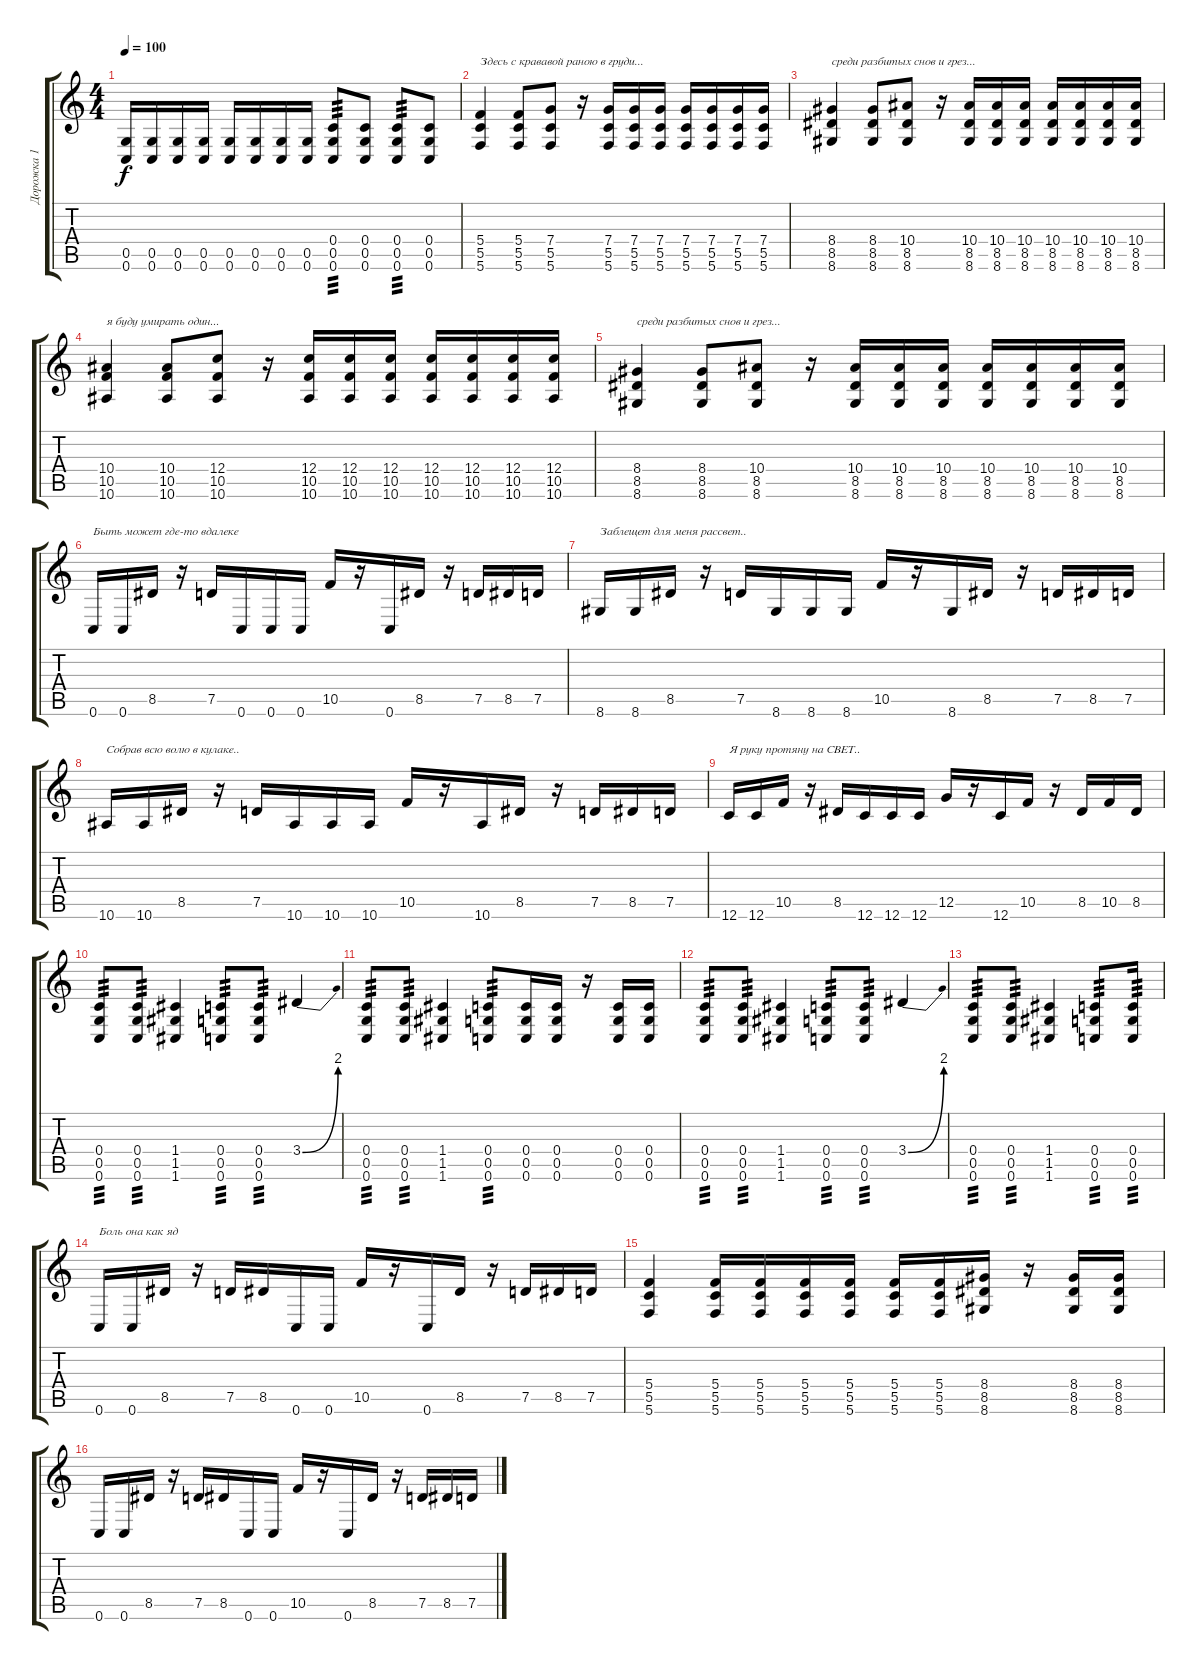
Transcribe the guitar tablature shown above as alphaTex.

\track ("Дорожка 1" "Дорожка 1") {instrument overdrivenguitar}
\staff {score tabs}
\tuning (D4 A3 F3 C3 G2 C2) {hide}
\ts (4 4)
\tempo 100
\clef g2
\ks c
(0.5 0.6).16{dy f} (0.5 0.6).16 (0.5 0.6).16 (0.5 0.6).16 (0.5 0.6).16 (0.5 0.6).16 (0.5 0.6).16 (0.5 0.6).16 (0.4 0.5 0.6).8{tp 3} (0.4 0.5 0.6).8 (0.4 0.5 0.6).8{tp 3} (0.4 0.5 0.6).8 |
(5.4 5.5 5.6).4{txt "Здесь с крававой раною в груди..."} (5.4 5.5 5.6).8 (7.4 5.5 5.6).8 r.16 (7.4 5.5 5.6).16 (7.4 5.5 5.6).16 (7.4 5.5 5.6).16 (7.4 5.5 5.6).16 (7.4 5.5 5.6).16 (7.4 5.5 5.6).16 (7.4 5.5 5.6).16 |
(8.4 8.5 8.6).4{txt "среди разбитых снов и грез..."} (8.4 8.5 8.6).8 (10.4 8.5 8.6).8 r.16 (10.4 8.5 8.6).16 (10.4 8.5 8.6).16 (10.4 8.5 8.6).16 (10.4 8.5 8.6).16 (10.4 8.5 8.6).16 (10.4 8.5 8.6).16 (10.4 8.5 8.6).16 |
(10.4 10.5 10.6).4{txt "я буду умирать один..."} (10.4 10.5 10.6).8 (12.4 10.5 10.6).8 r.16 (12.4 10.5 10.6).16 (12.4 10.5 10.6).16 (12.4 10.5 10.6).16 (12.4 10.5 10.6).16 (12.4 10.5 10.6).16 (12.4 10.5 10.6).16 (12.4 10.5 10.6).16 |
(8.4 8.5 8.6).4{txt "среди разбитых снов и грез..."} (8.4 8.5 8.6).8 (10.4 8.5 8.6).8 r.16 (10.4 8.5 8.6).16 (10.4 8.5 8.6).16 (10.4 8.5 8.6).16 (10.4 8.5 8.6).16 (10.4 8.5 8.6).16 (10.4 8.5 8.6).16 (10.4 8.5 8.6).16 |
0.6.16{txt "Быть может где-то вдалеке"} 0.6.16 8.5.16 r.16 7.5.16 0.6.16 0.6.16 0.6.16 10.5.16 r.16 0.6.16 8.5.16 r.16 7.5.16 8.5.16 7.5.16 |
8.6.16{txt "Заблещет для меня рассвет.."} 8.6.16 8.5.16 r.16 7.5.16 8.6.16 8.6.16 8.6.16 10.5.16 r.16 8.6.16 8.5.16 r.16 7.5.16 8.5.16 7.5.16 |
10.6.16{txt "Собрав всю волю в кулаке.."} 10.6.16 8.5.16 r.16 7.5.16 10.6.16 10.6.16 10.6.16 10.5.16 r.16 10.6.16 8.5.16 r.16 7.5.16 8.5.16 7.5.16 |
12.6.16{txt "Я руку протяну на СВЕТ.."} 12.6.16 10.5.16 r.16 8.5.16 12.6.16 12.6.16 12.6.16 12.5.16 r.16 12.6.16 10.5.16 r.16 8.5.16 10.5.16 8.5.16 |
(0.4 0.5 0.6).8{tp 3} (0.4 0.5 0.6).8{tp 3} (1.4 1.5 1.6).4 (0.4 0.5 0.6).8{tp 3} (0.4 0.5 0.6).8{tp 3} 3.4{be (bend 0 0 60 8)}.4 |
(0.4 0.5 0.6).8{tp 3} (0.4 0.5 0.6).8{tp 3} (1.4 1.5 1.6).4 (0.4 0.5 0.6).8{tp 3} (0.4 0.5 0.6).16 (0.4 0.5 0.6).16 r.16 (0.4 0.5 0.6).16 (0.4 0.5 0.6).16 |
(0.4 0.5 0.6).8{tp 3} (0.4 0.5 0.6).8{tp 3} (1.4 1.5 1.6).4 (0.4 0.5 0.6).8{tp 3} (0.4 0.5 0.6).8{tp 3} 3.4{be (bend 0 0 60 8)}.4 |
(0.4 0.5 0.6).8{tp 3} (0.4 0.5 0.6).8{tp 3} (1.4 1.5 1.6).4 (0.4 0.5 0.6).8{tp 3} (0.4 0.5 0.6).16{tp 3} |
0.6.16{txt "Боль она как яд"} 0.6.16 8.5.16 r.16 7.5.16 8.5.16 0.6.16 0.6.16 10.5.16 r.16 0.6.16 8.5.16 r.16 7.5.16 8.5.16 7.5.16 |
(5.4 5.5 5.6).4 (5.4 5.5 5.6).16 (5.4 5.5 5.6).16 (5.4 5.5 5.6).16 (5.4 5.5 5.6).16 (5.4 5.5 5.6).16 (5.4 5.5 5.6).16 (8.4 8.5 8.6).16 r.16 (8.4 8.5 8.6).16 (8.4 8.5 8.6).16 |
0.6.16 0.6.16 8.5.16 r.16 7.5.16 8.5.16 0.6.16 0.6.16 10.5.16 r.16 0.6.16 8.5.16 r.16 7.5.16 8.5.16 7.5.16
